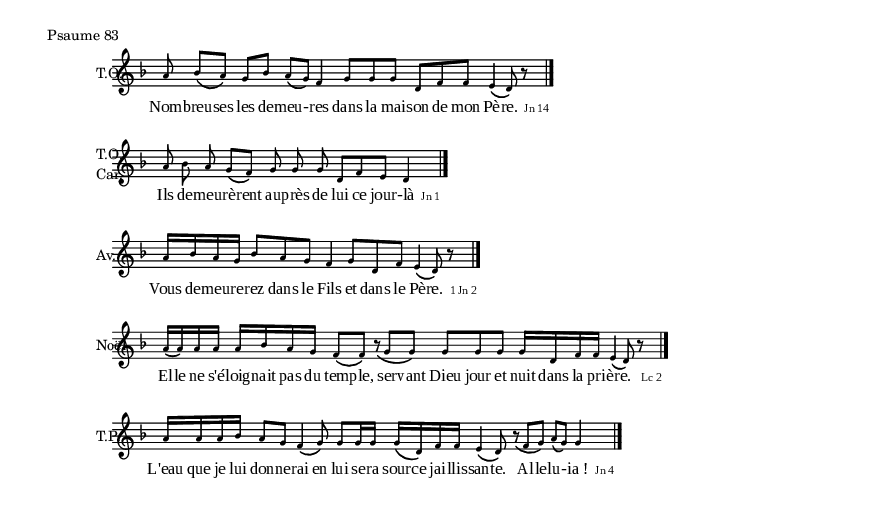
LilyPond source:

\version "2.12.0"
 \include "definitions.ly"
\markup {Psaume 83}

\relative a' { 
	\new Staff {
		\cadenzaOn
		\key f \major
		\set Staff.instrumentName = \markup{ \center-column { T.O. } }
		a8  bes8[\( a\)]  g8[ bes]  a8[\( g\)] f4 \pespace
		\times 2/3 { g8[ g g] } \times 2/3 { d8[ f f] }  e4\( d8\) r8
		\endBar
	}

	\addlyrics {
		Nom -- breu -- ses les de -- meu -- - -- res dans la mai -- son de mon Pè -- re.
 		\markup { \citation #"Jn 14" } }
	
	
}
\relative a' { 
	\new Staff {
		\cadenzaOn
		\key f \major
		\set Staff.instrumentName = \markup{ \center-column { T.O. Car. } }
		\times 2/3 { a8 bes a }
		g[\( f\)]  \pespace
		\times 2/3 { g g g }
		\times 2/3 { d[ f e] }
		d4
		
		\endBar
	}

	\addlyrics {
		Ils de -- meu -- rè -- rent au -- près de lui ce jour -- -là
 		\markup { \citation #"Jn 1" } }
	
	
}
\relative a' { 
	\new Staff {
		\cadenzaOn
		\key f \major
		\set Staff.instrumentName = \markup{ \center-column { Av. } }
		a16[ bes a g]  \times 2/3 { bes8[ a g] } f4
		\times 2/3 { g8[ d f] } e4\( d8\) r8
		\endBar
	}

	\addlyrics {
		Vous de -- meu -- re -- rez dans le Fils et dans le Pè -- re.
 		\markup { \citation #"1 Jn 2" } }
	
	
}
\relative a' { 
	\new Staff {
		\cadenzaOn
		\key f \major
		\set Staff.instrumentName = \markup{ \center-column { Noël } }
		a16[\( a\) a a] a16[ bes a g] 
		f8[\( f\)] \pespace \times 2/3 { r8_\( g[ g]\) } 
		\times 2/3 { g8[ g g] }
		g16[ d f f]
		e4\( d8\) r8
		\endBar
	}

	\addlyrics {
		El -- le ne s'é -- loig -- nait pas du tem -- ple, ser -- vant Dieu jour et nuit dans la pri -- èr -- e.
 		\markup { \citation #"Lc 2" } }
	
}


\relative a' { 
	\new Staff {
		\cadenzaOn
		\key f \major
		\set Staff.instrumentName = \markup{ \center-column { T.P. } }
		a16[ a a bes] a8[ g] \times 2/3 { f4\( \pespace g8\) }
		g8[ g16 g] g16[\( d\) f f]
		\times 2/3 { e4\( d8\) } \pespace
		\times 2/3 {r8_\(f[ g]\)} a[\( g\)] g4 
		
		
		\endBar
	}

	\addlyrics {
		L'eau que je lui don -- ne -- rai en lui se -- ra sour -- ce jai -- llis -- san -- te. Al -- le -- lu -- - -- "ia !"
 		\markup { \citation #"Jn 4" } }
	
	
}
